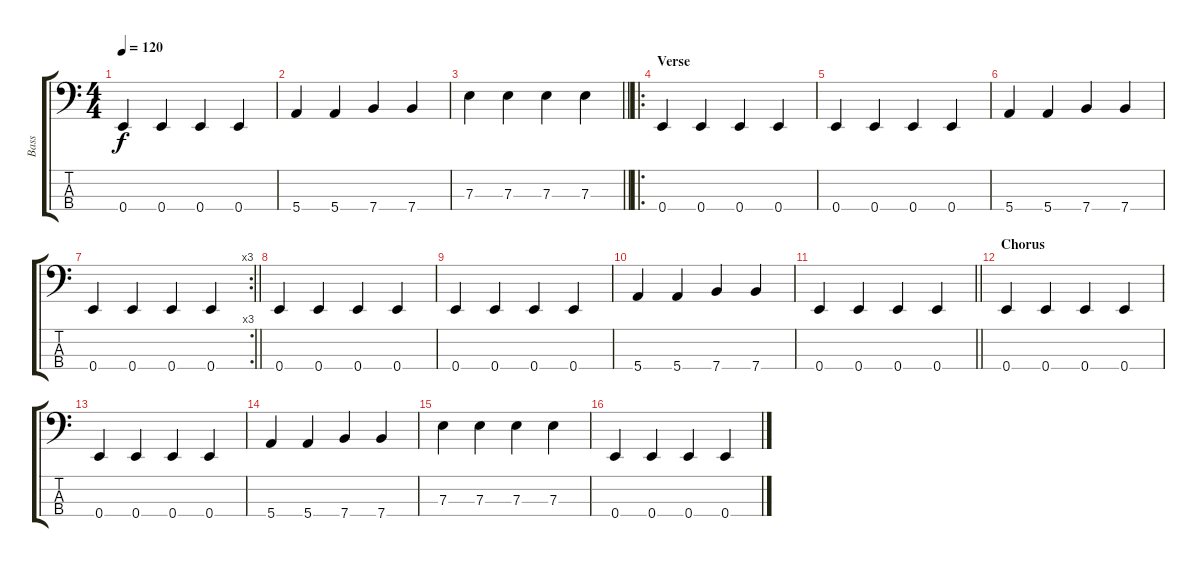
\track ("Bass" "Bass") {instrument electricbassfinger}
\staff {score tabs}
\tuning (G2 D2 A1 E1) {hide}
\ts (4 4)
\tempo 120
\clef f4
\ks c
0.4.4{dy f} 0.4.4 0.4.4 0.4.4 |
5.4.4 5.4.4 7.4.4 7.4.4 |
\barLineRight lightlight
7.3.4 7.3.4 7.3.4 7.3.4 |
\ro
\section ("" "Verse")
0.4.4 0.4.4 0.4.4 0.4.4 |
0.4.4 0.4.4 0.4.4 0.4.4 |
5.4.4 5.4.4 7.4.4 7.4.4 |
\rc 3
\barLineRight lightlight
0.4.4 0.4.4 0.4.4 0.4.4 |
0.4.4 0.4.4 0.4.4 0.4.4 |
0.4.4 0.4.4 0.4.4 0.4.4 |
5.4.4 5.4.4 7.4.4 7.4.4 |
\barLineRight lightlight
0.4.4 0.4.4 0.4.4 0.4.4 |
\section ("" "Chorus")
0.4.4 0.4.4 0.4.4 0.4.4 |
0.4.4 0.4.4 0.4.4 0.4.4 |
5.4.4 5.4.4 7.4.4 7.4.4 |
7.3.4 7.3.4 7.3.4 7.3.4 |
0.4.4 0.4.4 0.4.4 0.4.4
